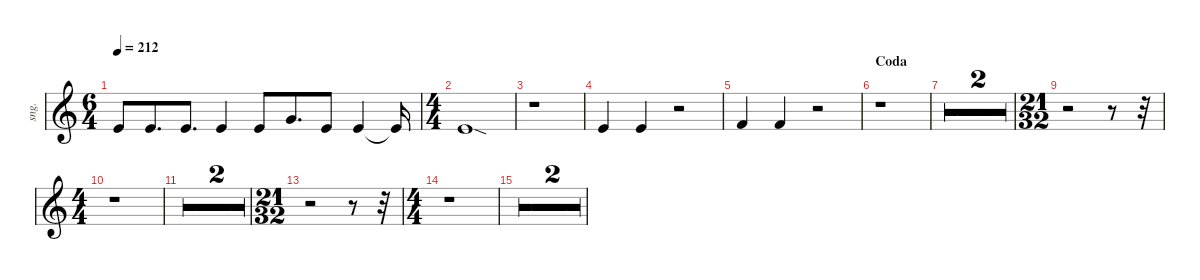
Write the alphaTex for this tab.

\defaultSystemsLayout 4
\hideDynamics
\bracketExtendMode nobrackets
\track ("Vocals" "sng.") {defaultSystemsLayout 4 multiBarRest instrument voiceoohs}
\staff {score}
\tuning (E4 B3 G3 D3 A2 E2)
\ts (6 4)
\beaming (8 6 6)
\tempo 212
\clef g2
\ks c
5.2.8{dy mf} 5.2.8{d} 5.2.8{d} 5.2.4 5.2.8 8.2.8{d} 5.2.8 5.2.4 5.2{t}.16 |
\ts (4 4)
\beaming (8 2 2 2 2)
5.2{sod}.1 |
r.1 |
5.2.4 5.2.4 r.2 |
6.2.4 6.2.4 r.2 |
\section ("" "Coda")
r.1 |
r.1 |
r.1 |
\ts (21 32)
\beaming (8 3 2)
r.2 r.8 r.32 |
\ts (4 4)
\beaming (8 2 2 2 2)
r.1 |
r.1 |
r.1 |
\ts (21 32)
\beaming (8 3 2)
r.2 r.8 r.32 |
\ts (4 4)
\beaming (8 2 2 2 2)
r.1 |
r.1 |
r.1
